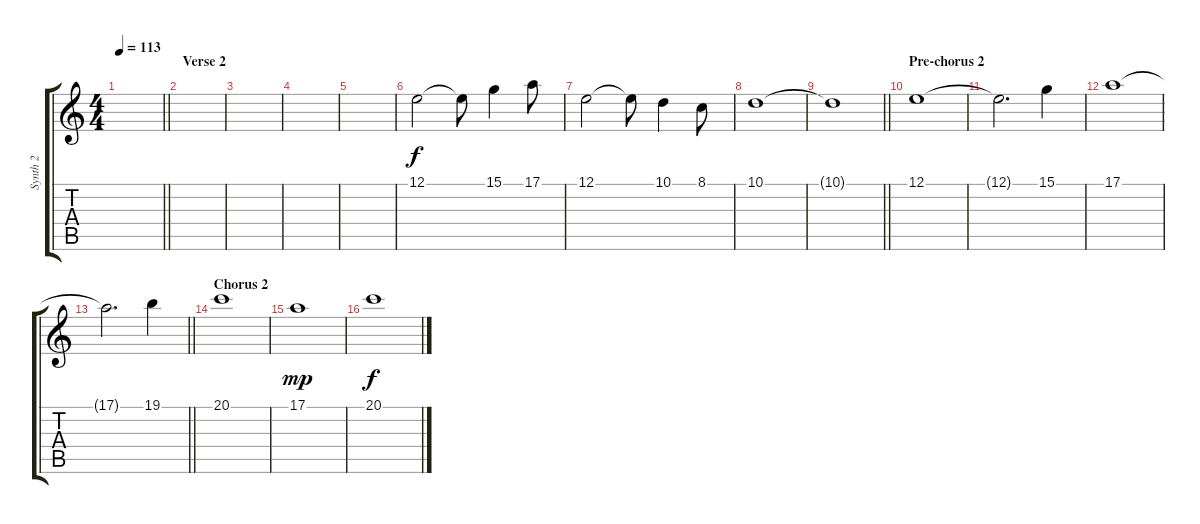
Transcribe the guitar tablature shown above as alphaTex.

\track ("Synth 2" "Synth 2") {instrument flute}
\staff {score tabs}
\tuning (E4 B3 G3 D3 A2 E2) {hide}
\ts (4 4)
\tempo 113
\clef g2
\barLineRight lightlight
\ks c
|
\section ("" "Verse 2")
|
|
|
|
12.1.2 12.1{t}.8 15.1.4 17.1.8 |
12.1.2 12.1{t}.8 10.1.4 8.1.8 |
10.1.1 |
\barLineRight lightlight
10.1{t}.1 |
\section ("" "Pre-chorus 2")
12.1.1 |
12.1{t}.2{d} 15.1.4 |
17.1.1 |
\barLineRight lightlight
17.1{t}.2{d} 19.1.4 |
\section ("" "Chorus 2")
20.1.1 |
17.1.1{dy mp} |
20.1.1{dy f}
